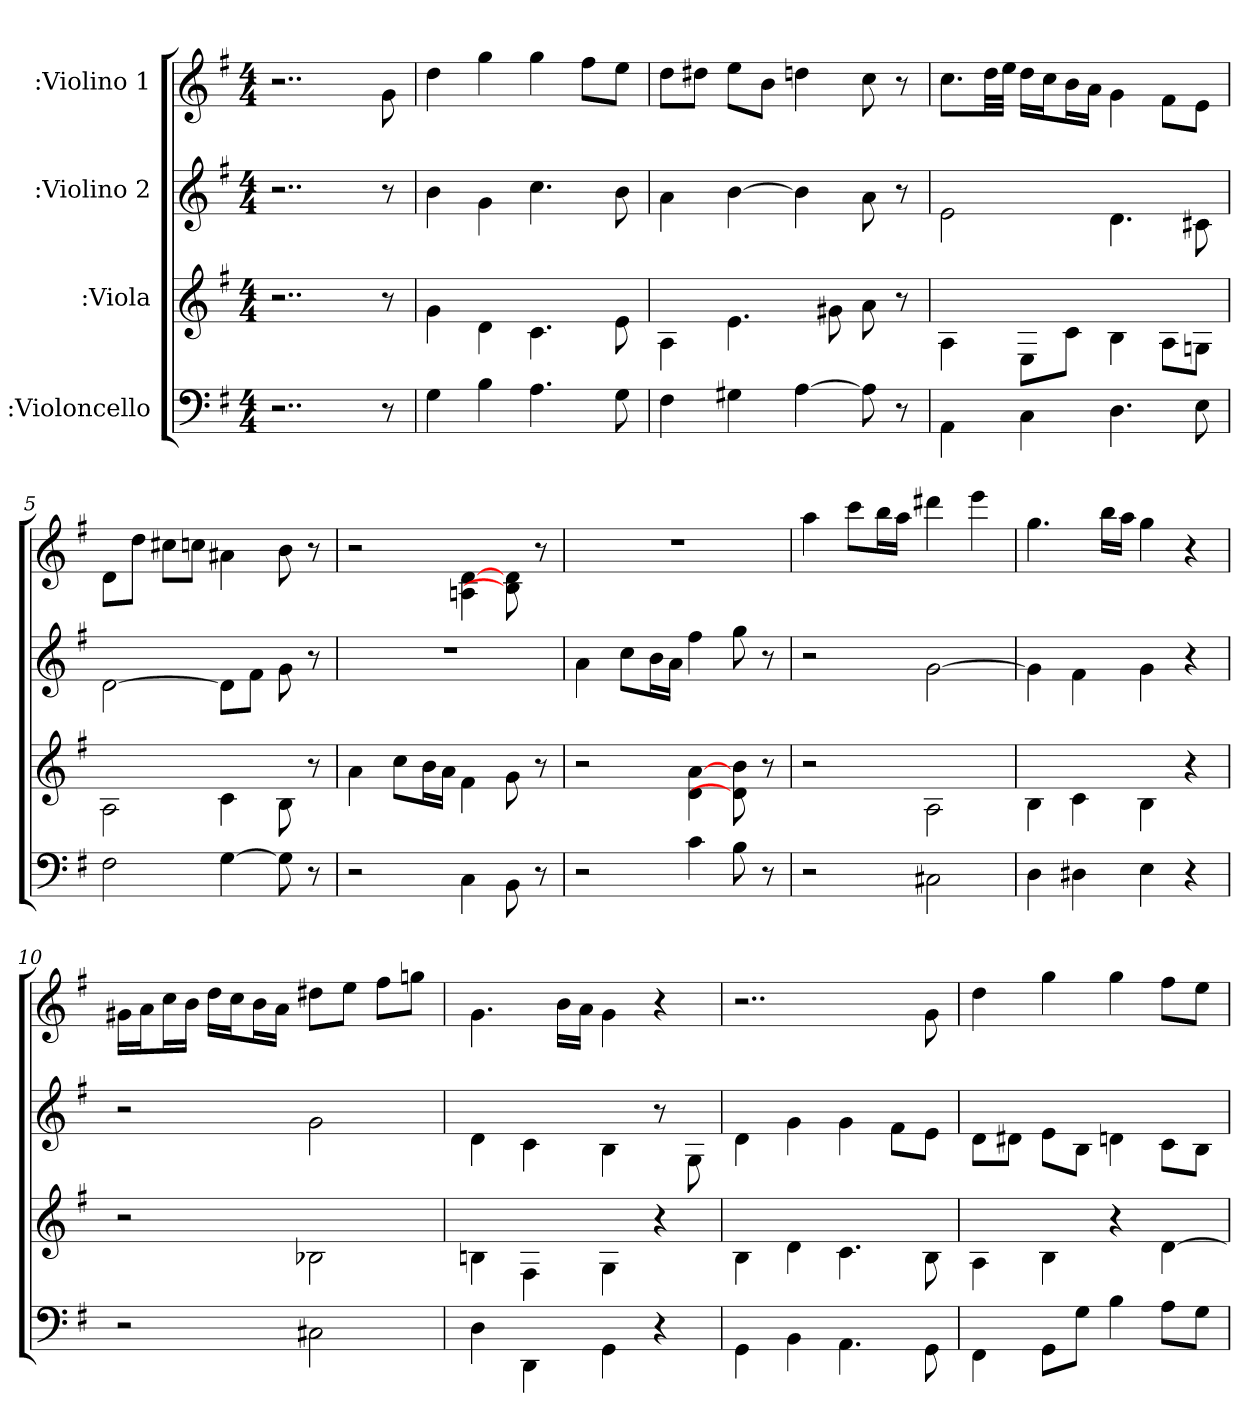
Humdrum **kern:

**kern	**kern	**kern	**kern
*part4	*part3	*part2	*part1
*staff4	*staff3	*staff2	*staff1
*I":Violoncello	*I":Viola	*I":Violino 2	*I":Violino 1
*k[f#]	*k[f#]	*k[f#]	*k[f#]
*G:	*G:	*G:	*G:
*M4/4	*M4/4	*M4/4	*M4/4
=1	=1	=1	=1
2..r	2..r	2..r	2..r
8r	8r	8r	8g\
=2	=2	=2	=2
4G\	4g\	4b\	4dd\
4B\	4d\	4g\	4gg\
4.A\	4.c\	4.cc\	4gg\
.	.	.	8ff#\L
8G\	8e\	8b\	8ee\J
=3	=3	=3	=3
4F#\	4A\	4a\	8dd\L
.	.	.	8dd#X\J
4G#X\	4.e\	[4b\	8ee\L
.	.	.	8b\J
[4A\	.	4b\]	4ddn\
.	8g#X\	.	.
8A\]	8a\	8a\	8cc\
8r	8r	8r	8r
=4	=4	=4	=4
4AA\	4A\	2e\	8.cc\L
.	.	.	32dd\LL
.	.	.	32ee\JJJ
4C\	8E\L	.	16dd\LL
.	.	.	16cc\J
.	8c\J	.	16b\L
.	.	.	16a\JJ
4.D\	4B\	4.d\	4g\
.	8A\L	.	8f#\L
8E\	8Gn\J	8c#X\	8e\J
=5	=5	=5	=5
2F#\	2A\	[2d\	8d\L
.	.	.	8dd\J
.	.	.	8cc#X\L
.	.	.	8ccn\J
[4G\	4c\	8d\L]	4a#X\
.	.	8f#\J	.
8G\]	8B\	8g\	8b\
8r	8r	8r	8r
=6	=6	=6	=6
2r	4a\	1r	2r
.	8cc\L	.	.
.	16b\L	.	.
.	16a\JJ	.	.
4C\	4f#\	.	[4d\ 4An\
8BB\	8g\	.	8d\ 8B\]
8r	8r	.	8r
=7	=7	=7	=7
2r	2r	4a\	1r
.	.	8cc\L	.
.	.	16b\L	.
.	.	16a\JJ	.
4c\	[4a\ 4d\	4ff#\	.
8B\	8b\ 8d\]	8gg\	.
8r	8r	8r	.
=8	=8	=8	=8
2r	2r	2r	4aa\
.	.	.	8ccc\L
.	.	.	16bb\L
.	.	.	16aa\JJ
2C#X\	2A\	[2g\	4ddd#X\
.	.	.	4eee\
=9	=9	=9	=9
4D\	4B\	4g\]	4.gg\
4D#X\	4c\	4f#\	.
.	.	.	16bb\LL
.	.	.	16aa\JJ
4E\	4B\	4g\	4gg\
4r	4r	4r	4r
=10	=10	=10	=10
2r	2r	2r	16g#X\LL
.	.	.	16a\J
.	.	.	16cc\L
.	.	.	16b\JJ
.	.	.	16dd\LL
.	.	.	16cc\J
.	.	.	16b\L
.	.	.	16a\JJ
2C#X\	2B-X\	2g\	8dd#X\L
.	.	.	8ee\J
.	.	.	8ff#\L
.	.	.	8ggn\J
=11	=11	=11	=11
4D\	4Bn\	4d\	4.g\
4DD\	4F#\	4c\	.
.	.	.	16b\LL
.	.	.	16a\JJ
4GG\	4G\	4B\	4g\
4r	4r	8r	4r
.	.	8G\	.
=12	=12	=12	=12
4GG\	4B\	4d\	2..r
4BB\	4d\	4g\	.
4.AA\	4.c\	4g\	.
.	.	8f#\L	.
8GG\	8B\	8e\J	8g\
=13	=13	=13	=13
4FF#\	4A\	8d\L	4dd\
.	.	8d#X\J	.
8GG\L	4B\	8e\L	4gg\
8G\J	.	8B\J	.
4B\	4r	4dn\	4gg\
8A\L	[4d\	8c\L	8ff#\L
8G\J	.	8B\J	8ee\J
=	=	=	=
*-	*-	*-	*-
